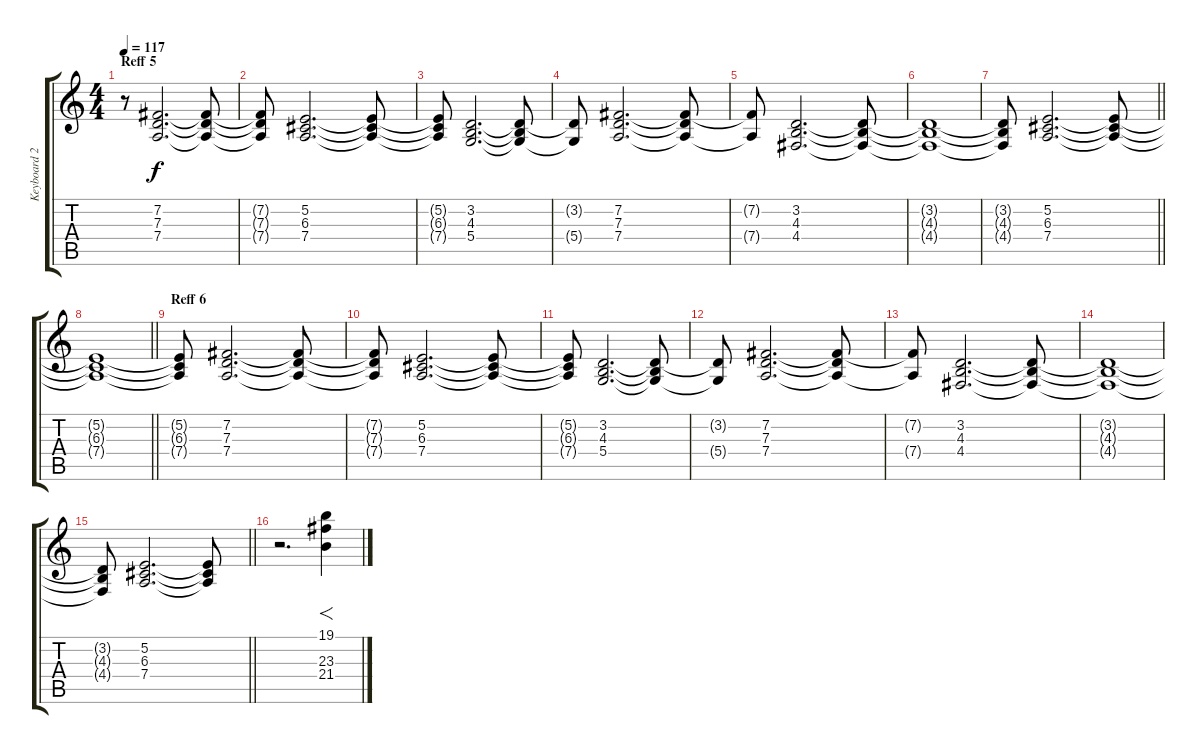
\track ("Keyboard 2" "Keyboard 2") {instrument synthstrings1}
\staff {score tabs}
\tuning (E4 B3 G3 D3 A2 E2) {hide}
\ts (4 4)
\section ("" "Reff 5")
\tempo 117
\clef g2
\ks c
r.8{dy f volume 13} (7.2 7.3 7.4).2{d} (7.2{t} 7.3{t} 7.4{t}).8 |
(7.2{t} 7.3{t} 7.4{t}).8 (5.2 6.3 7.4).2{d} (5.2{t} 6.3{t} 7.4{t}).8 |
(5.2{t} 6.3{t} 7.4{t}).8 (3.2 4.3 5.4).2{d} (3.2{t} 4.3{t} 5.4{t}).8 |
(3.2{t} 5.4{t}).8 (7.2 7.3 7.4).2{d} (7.2{t} 7.3{t} 7.4{t}).8 |
(7.2{t} 7.4{t}).8 (3.2 4.3 4.4).2{d} (3.2{t} 4.3{t} 4.4{t}).8 |
(3.2{t} 4.3{t} 4.4{t}).1 |
\barLineRight lightlight
(3.2{t} 4.3{t} 4.4{t}).8 (5.2 6.3 7.4).2{d} (5.2{t} 6.3{t} 7.4{t}).8 |
\barLineRight lightlight
(5.2{t} 6.3{t} 7.4{t}).1 |
\section ("" "Reff 6")
(5.2{t} 6.3{t} 7.4{t}).8 (7.2 7.3 7.4).2{d} (7.2{t} 7.3{t} 7.4{t}).8 |
(7.2{t} 7.3{t} 7.4{t}).8 (5.2 6.3 7.4).2{d} (5.2{t} 6.3{t} 7.4{t}).8 |
(5.2{t} 6.3{t} 7.4{t}).8 (3.2 4.3 5.4).2{d} (3.2{t} 4.3{t} 5.4{t}).8 |
(3.2{t} 5.4{t}).8 (7.2 7.3 7.4).2{d} (7.2{t} 7.3{t} 7.4{t}).8 |
(7.2{t} 7.4{t}).8 (3.2 4.3 4.4).2{d} (3.2{t} 4.3{t} 4.4{t}).8 |
(3.2{t} 4.3{t} 4.4{t}).1 |
\barLineRight lightlight
(3.2{t} 4.3{t} 4.4{t}).8 (5.2 6.3 7.4).2{d} (5.2{t} 6.3{t} 7.4{t}).8 |
r.2{d volume 16} (19.1 23.3 21.4).4{f}
